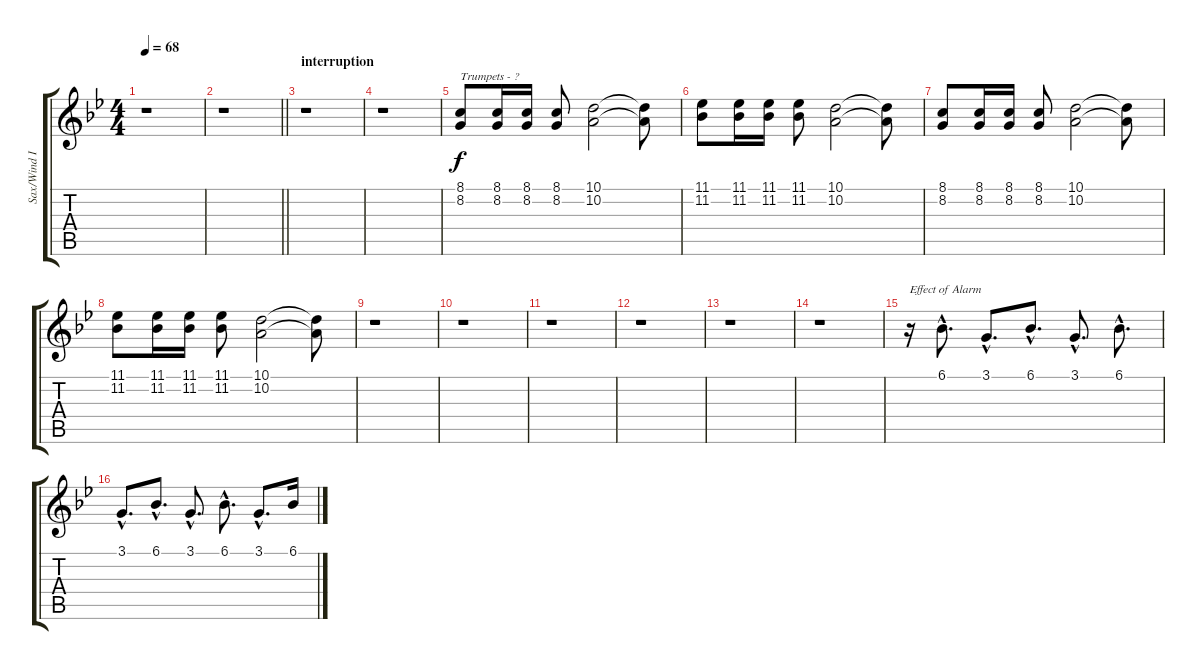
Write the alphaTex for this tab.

\track ("Sax/Wind Instruments(Helliwell)" "Sax/Wind I") {instrument altosax}
\staff {score tabs}
\tuning (E4 B3 G3 D3 A2 E2) {hide}
\ts (4 4)
\tempo 68
\clef g2
\ks bb
r.1{dy f} |
\barLineRight lightlight
r.1 |
\section ("" "interruption")
r.1 |
r.1 |
(8.1 8.2).8{txt "Trumpets - ?" volume 10} (8.1 8.2).16 (8.1 8.2).16 (8.1 8.2).8 (10.1 10.2).2 (10.1{t} 10.2{t}).8 |
(11.1 11.2).8 (11.1 11.2).16 (11.1 11.2).16 (11.1 11.2).8 (10.1 10.2).2 (10.1{t} 10.2{t}).8 |
(8.1 8.2).8{volume 10} (8.1 8.2).16 (8.1 8.2).16 (8.1 8.2).8 (10.1 10.2).2 (10.1{t} 10.2{t}).8 |
(11.1 11.2).8 (11.1 11.2).16 (11.1 11.2).16 (11.1 11.2).8 (10.1 10.2).2 (10.1{t} 10.2{t}).8 |
r.1 |
r.1 |
r.1 |
r.1 |
r.1 |
r.1 |
r.16{txt "Effect of Alarm" volume 0} 6.1{hac}.8{d volume 10} 3.1{hac}.8{d} 6.1{hac}.8{d} 3.1{hac}.8{d} 6.1{hac}.8{d} |
3.1{hac}.8{d} 6.1{hac}.8{d} 3.1{hac}.8{d} 6.1{hac}.8{d} 3.1{hac}.8{d} 6.1.16
